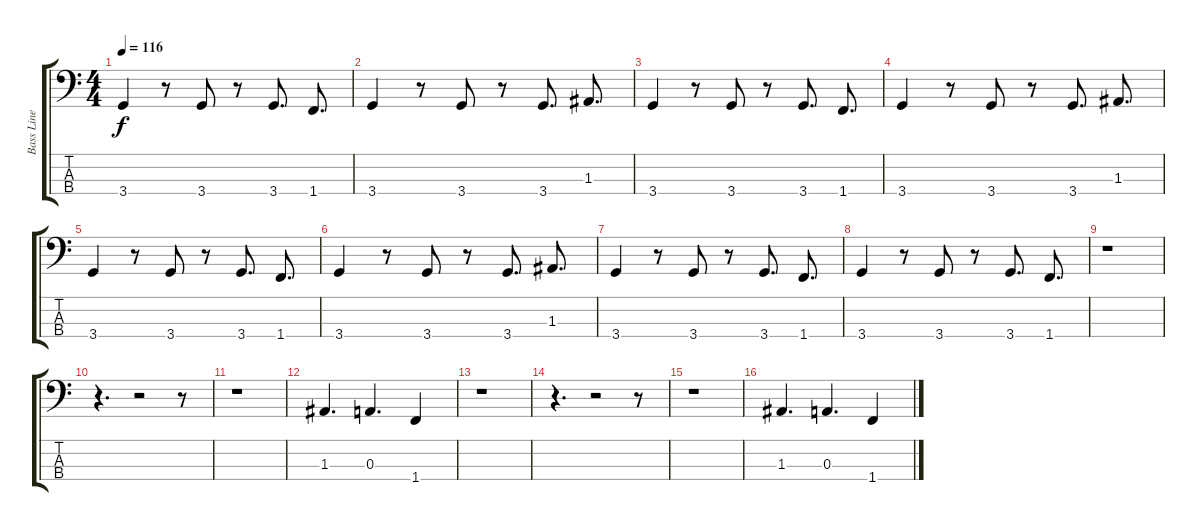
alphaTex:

\track ("Bass Line" "Bass Line") {instrument electricbassfinger}
\staff {score tabs}
\tuning (G2 D2 A1 E1) {hide}
\ts (4 4)
\tempo 116
\clef f4
\ks c
3.4.4{dy f} r.8 3.4.8 r.8 3.4.8{d} 1.4.8{d} |
3.4.4 r.8 3.4.8 r.8 3.4.8{d} 1.3.8{d} |
3.4.4 r.8 3.4.8 r.8 3.4.8{d} 1.4.8{d} |
3.4.4 r.8 3.4.8 r.8 3.4.8{d} 1.3.8{d} |
3.4.4 r.8 3.4.8 r.8 3.4.8{d} 1.4.8{d} |
3.4.4 r.8 3.4.8 r.8 3.4.8{d} 1.3.8{d} |
3.4.4 r.8 3.4.8 r.8 3.4.8{d} 1.4.8{d} |
3.4.4 r.8 3.4.8 r.8 3.4.8{d} 1.4.8{d} |
r.1 |
r.4{d} r.2 r.8 |
r.1 |
1.3.4{d} 0.3.4{d} 1.4.4 |
r.1 |
r.4{d} r.2 r.8 |
r.1 |
1.3.4{d} 0.3.4{d} 1.4.4
